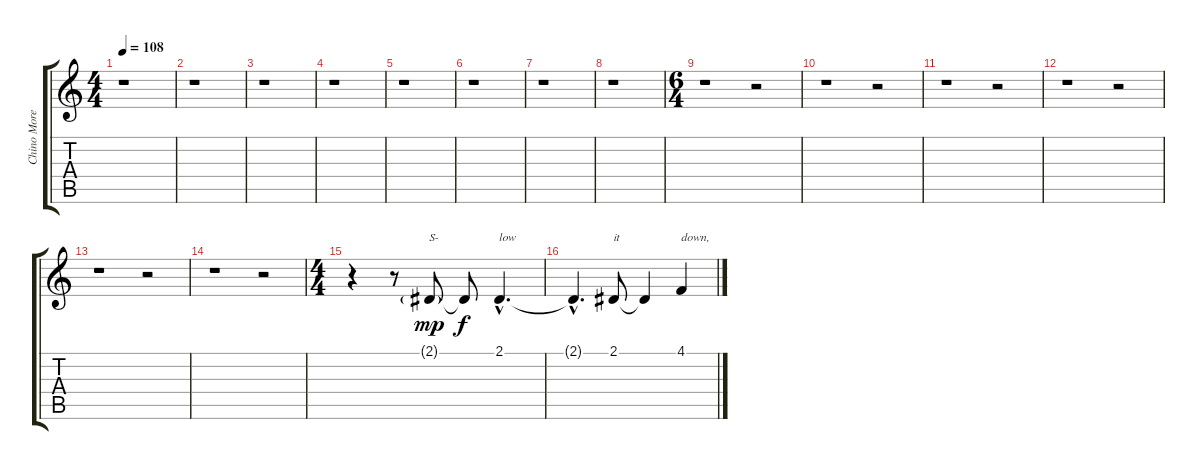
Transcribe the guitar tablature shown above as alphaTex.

\track ("Chino Moreno - Vocals" "Chino More") {instrument lead2sawtooth}
\staff {score tabs}
\tuning (Db4 Ab3 E3 B2 Gb2 Db2) {hide}
\ts (4 4)
\tempo 108
\clef g2
\ks c
r.1{dy f} |
r.1 |
r.1 |
r.1 |
r.1 |
r.1 |
r.1 |
r.1 |
\ts (6 4)
r.1 r.2 |
r.1 r.2 |
r.1 r.2 |
r.1 r.2 |
r.1 r.2 |
r.1 r.2 |
\ts (4 4)
r.4 r.8 2.1{g}.8{txt "S-" dy mp} 2.1{t}.8{dy f} 2.1{hac}.4{d txt "low"} |
2.1{hac t}.4{d} 2.1.8{txt "it"} 2.1{t}.4 4.1.4{txt "down,"}
